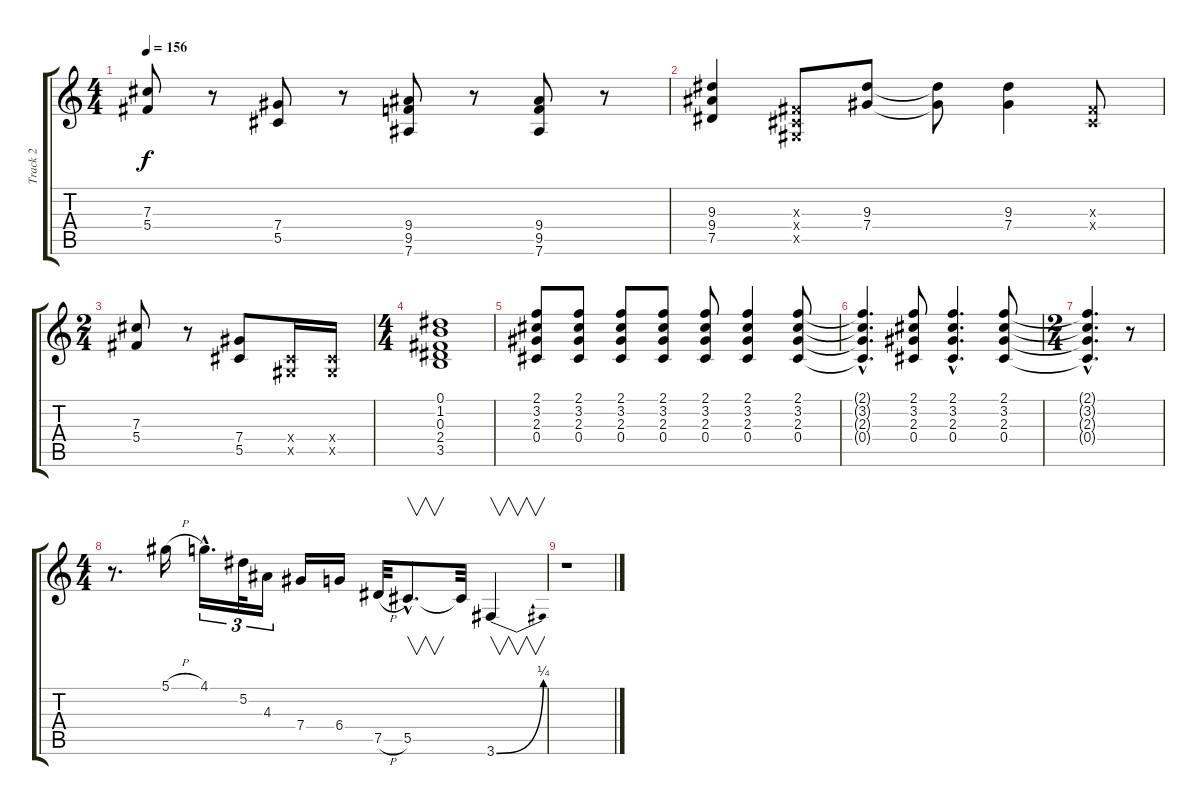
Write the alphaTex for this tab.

\track ("Track 2" "Track 2") {instrument overdrivenguitar}
\staff {score tabs}
\tuning (Eb4 Bb3 Gb3 Db3 Ab2 Eb2) {hide}
\ts (4 4)
\tempo 156
\clef g2
\ks c
(7.3 5.4).8{dy f} r.8 (7.4 5.5).8 r.8 (9.4 9.5 7.6).8 r.8 (9.4 9.5 7.6).8 r.8 |
(9.3 9.4 7.5).4 (0.3{x} 0.4{x} 0.5{x}).8 (9.3 7.4).8 (9.3{t} 7.4{t}).8 (9.3 7.4).4 (0.3{x} 0.4{x}).8 |
\ts (2 4)
(7.3 5.4).8 r.8 (7.4 5.5).8 (0.4{x} 0.5{x}).16 (0.4{x} 0.5{x}).16 |
\ts (4 4)
(0.1 1.2 0.3 2.4 3.5).1 |
(2.1 3.2 2.3 0.4).8 (2.1 3.2 2.3 0.4).8 (2.1 3.2 2.3 0.4).8 (2.1 3.2 2.3 0.4).8 (2.1 3.2 2.3 0.4).8 (2.1 3.2 2.3 0.4).4 (2.1 3.2 2.3 0.4).8 |
(2.1{hac t} 3.2{hac t} 2.3{hac t} 0.4{hac t}).4{d} (2.1 3.2 2.3 0.4).8 (2.1{hac} 3.2{hac} 2.3{hac} 0.4{hac}).4{d} (2.1 3.2 2.3 0.4).8 |
\ts (2 4)
(2.1{hac t} 3.2{hac t} 2.3{hac t} 0.4{hac t}).4{d} r.8 |
\ts (4 4)
r.8{d} 5.1{h}.16 4.1{hac}.16{d tu (3 2)} 5.2.32{tu (3 2)} 4.3.16{tu (3 2)} 7.4.16 6.4.16 7.5{h}.32 5.5{hac}.8{v d} 5.5{t}.32 3.6{be (bend 0 0 60 1)}.4{v} |
r.1
